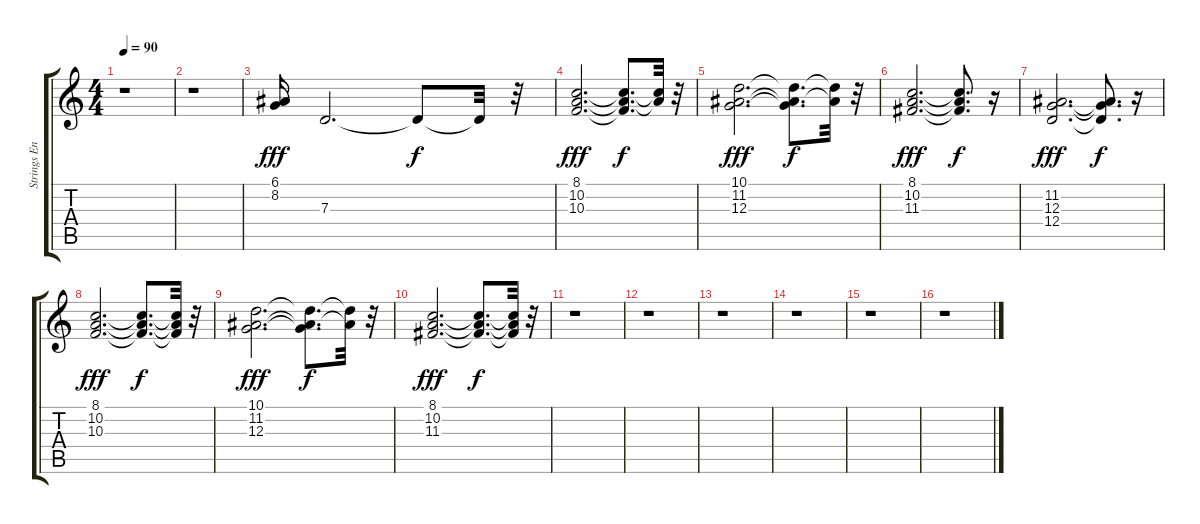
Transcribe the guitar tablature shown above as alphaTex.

\track ("Strings Ensemble" "Strings En") {instrument stringensemble2}
\staff {score tabs}
\tuning (E4 B3 G3 D3 A2 E2) {hide}
\ts (4 4)
\tempo 90
\clef g2
\ks c
r.1{dy fff} |
r.1 |
(6.1 8.2).16 7.3.2{d} 7.3{t}.8{dy f} 7.3{t}.32 r.32 |
(8.1 10.2 10.3).2{d dy fff} (8.1{t} 10.2{t} 10.3{t}).8{d dy f} (8.1{t} 10.2{t}).32 r.32 |
(10.1 11.2 12.3).2{d dy fff} (10.1{t} 11.2{t} 12.3{t}).8{d dy f} (10.1{t} 11.2{t}).32 r.32 |
(8.1 10.2 11.3).2{d dy fff} (8.1{t} 10.2{t} 11.3{t}).8{d dy f} r.16 |
(11.2 12.3 12.4).2{d dy fff} (11.2{t} 12.3{t} 12.4{t}).8{d dy f} r.16 |
(8.1 10.2 10.3).2{d dy fff} (8.1{t} 10.2{t} 10.3{t}).8{d dy f} (8.1{t} 10.2{t} 10.3{t}).32 r.32 |
(10.1 11.2 12.3).2{d dy fff} (10.1{t} 11.2{t} 12.3{t}).8{d dy f} (10.1{t} 11.2{t}).32 r.32 |
(8.1 10.2 11.3).2{d dy fff} (8.1{t} 10.2{t} 11.3{t}).8{d dy f} (8.1{t} 10.2{t} 11.3{t}).32 r.32 |
r.1 |
r.1 |
r.1 |
r.1 |
r.1 |
r.1
